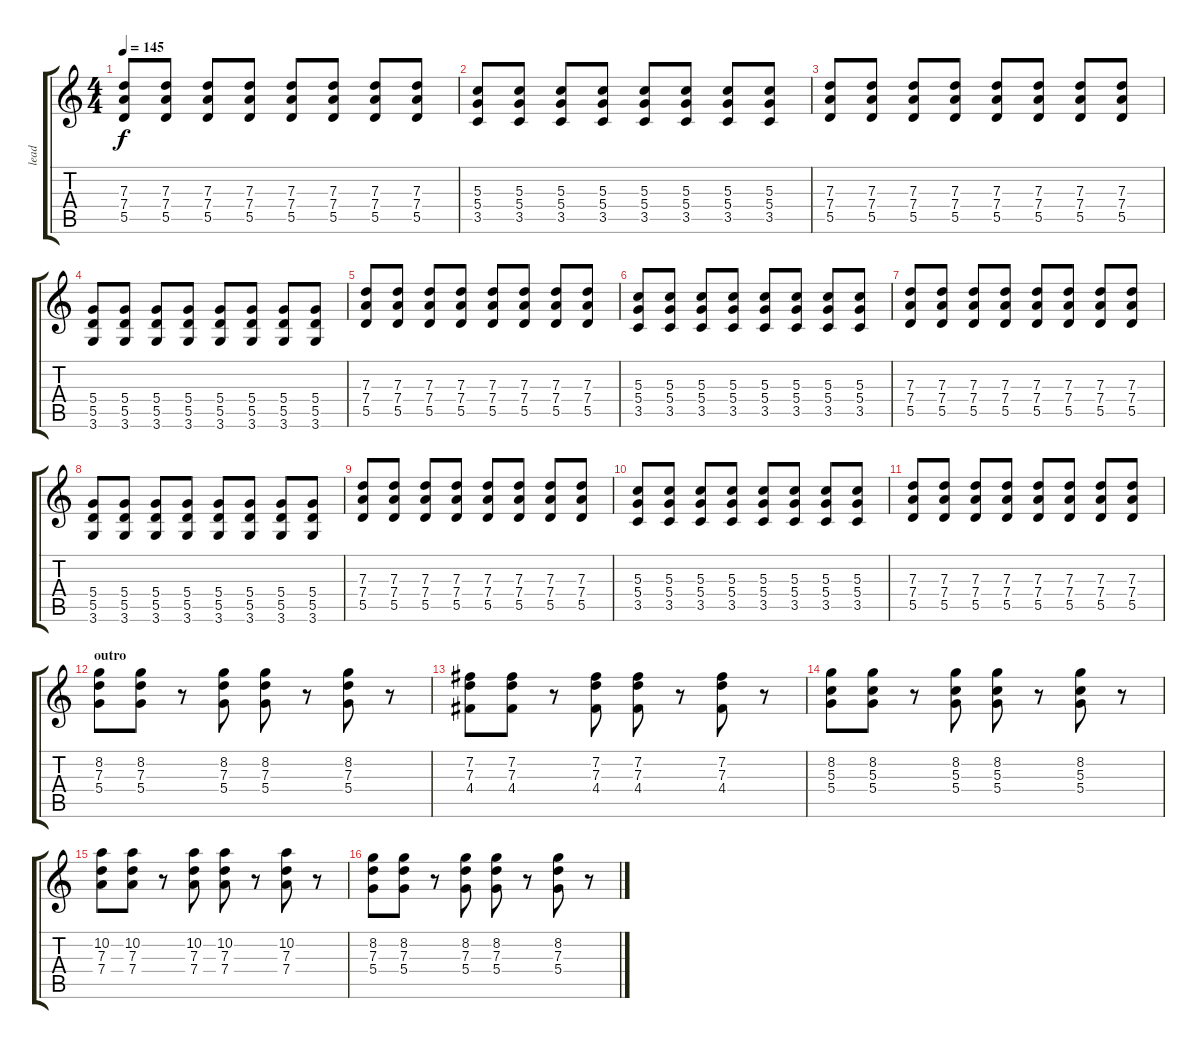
\track ("lead" "lead") {instrument overdrivenguitar}
\staff {score tabs}
\tuning (E4 B3 G3 D3 A2 E2) {hide}
\ts (4 4)
\tempo 145
\clef g2
\ks c
(7.3 7.4 5.5).8{dy f} (7.3 7.4 5.5).8 (7.3 7.4 5.5).8 (7.3 7.4 5.5).8 (7.3 7.4 5.5).8 (7.3 7.4 5.5).8 (7.3 7.4 5.5).8 (7.3 7.4 5.5).8 |
(5.3 5.4 3.5).8 (5.3 5.4 3.5).8 (5.3 5.4 3.5).8 (5.3 5.4 3.5).8 (5.3 5.4 3.5).8 (5.3 5.4 3.5).8 (5.3 5.4 3.5).8 (5.3 5.4 3.5).8 |
(7.3 7.4 5.5).8 (7.3 7.4 5.5).8 (7.3 7.4 5.5).8 (7.3 7.4 5.5).8 (7.3 7.4 5.5).8 (7.3 7.4 5.5).8 (7.3 7.4 5.5).8 (7.3 7.4 5.5).8 |
(5.4 5.5 3.6).8 (5.4 5.5 3.6).8 (5.4 5.5 3.6).8 (5.4 5.5 3.6).8 (5.4 5.5 3.6).8 (5.4 5.5 3.6).8 (5.4 5.5 3.6).8 (5.4 5.5 3.6).8 |
(7.3 7.4 5.5).8 (7.3 7.4 5.5).8 (7.3 7.4 5.5).8 (7.3 7.4 5.5).8 (7.3 7.4 5.5).8 (7.3 7.4 5.5).8 (7.3 7.4 5.5).8 (7.3 7.4 5.5).8 |
(5.3 5.4 3.5).8 (5.3 5.4 3.5).8 (5.3 5.4 3.5).8 (5.3 5.4 3.5).8 (5.3 5.4 3.5).8 (5.3 5.4 3.5).8 (5.3 5.4 3.5).8 (5.3 5.4 3.5).8 |
(7.3 7.4 5.5).8 (7.3 7.4 5.5).8 (7.3 7.4 5.5).8 (7.3 7.4 5.5).8 (7.3 7.4 5.5).8 (7.3 7.4 5.5).8 (7.3 7.4 5.5).8 (7.3 7.4 5.5).8 |
(5.4 5.5 3.6).8 (5.4 5.5 3.6).8 (5.4 5.5 3.6).8 (5.4 5.5 3.6).8 (5.4 5.5 3.6).8 (5.4 5.5 3.6).8 (5.4 5.5 3.6).8 (5.4 5.5 3.6).8 |
(7.3 7.4 5.5).8 (7.3 7.4 5.5).8 (7.3 7.4 5.5).8 (7.3 7.4 5.5).8 (7.3 7.4 5.5).8 (7.3 7.4 5.5).8 (7.3 7.4 5.5).8 (7.3 7.4 5.5).8 |
(5.3 5.4 3.5).8 (5.3 5.4 3.5).8 (5.3 5.4 3.5).8 (5.3 5.4 3.5).8 (5.3 5.4 3.5).8 (5.3 5.4 3.5).8 (5.3 5.4 3.5).8 (5.3 5.4 3.5).8 |
(7.3 7.4 5.5).8 (7.3 7.4 5.5).8 (7.3 7.4 5.5).8 (7.3 7.4 5.5).8 (7.3 7.4 5.5).8 (7.3 7.4 5.5).8 (7.3 7.4 5.5).8 (7.3 7.4 5.5).8 |
\section ("" "outro")
(8.2 7.3 5.4).8 (8.2 7.3 5.4).8 r.8 (8.2 7.3 5.4).8 (8.2 7.3 5.4).8 r.8 (8.2 7.3 5.4).8 r.8 |
(7.2 7.3 4.4).8 (7.2 7.3 4.4).8 r.8 (7.2 7.3 4.4).8 (7.2 7.3 4.4).8 r.8 (7.2 7.3 4.4).8 r.8 |
(8.2 5.3 5.4).8 (8.2 5.3 5.4).8 r.8 (8.2 5.3 5.4).8 (8.2 5.3 5.4).8 r.8 (8.2 5.3 5.4).8 r.8 |
(10.2 7.3 7.4).8 (10.2 7.3 7.4).8 r.8 (10.2 7.3 7.4).8 (10.2 7.3 7.4).8 r.8 (10.2 7.3 7.4).8 r.8 |
(8.2 7.3 5.4).8 (8.2 7.3 5.4).8 r.8 (8.2 7.3 5.4).8 (8.2 7.3 5.4).8 r.8 (8.2 7.3 5.4).8 r.8
